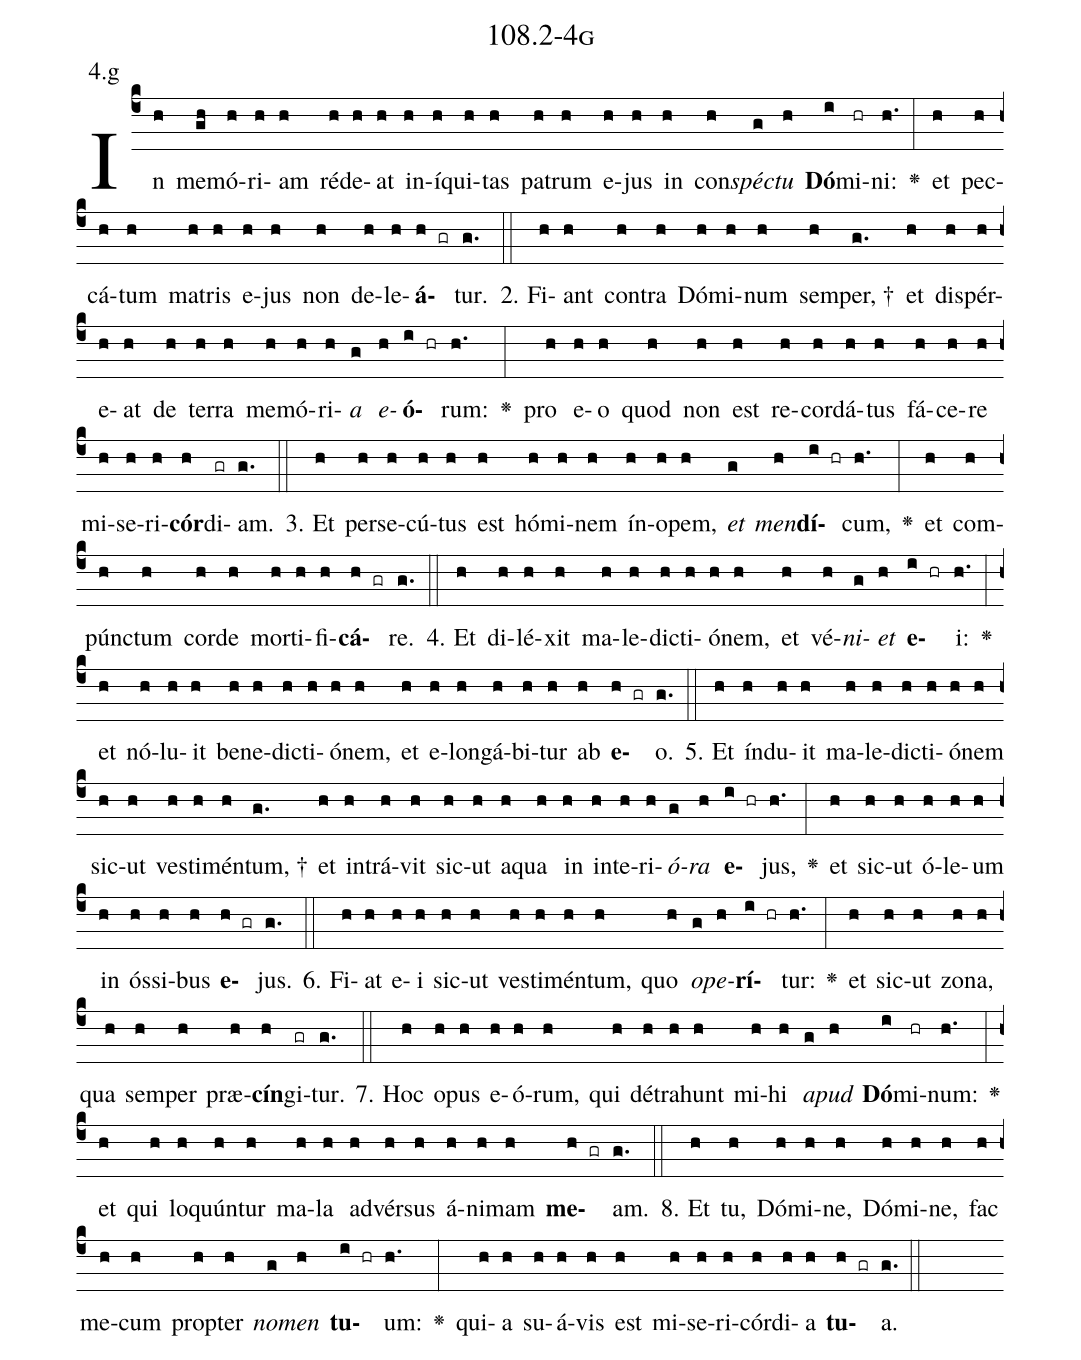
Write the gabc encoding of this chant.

name: 108.2-4g;
annotation: 4.g;
%%
(c4)In(h) me(gh)mó(h)ri(h)am(h) réd(h)e(h)at(h) in(h)í(h)qui(h)tas(h) pa(h)trum(h) e(h)jus(h) in(h) con(h)<i>spéc</i>(g)<i>tu</i>(h) <b>Dó</b>(i)mi(hr)ni:(h.) <v>\greheightstar</v>(:) et(h) pec(h)cá(h)tum(h) ma(h)tris(h) e(h)jus(h) non(h) de(h)le(h)<b>á</b>(h gr)tur.(g.) (::)
2. Fi(h)ant(h) con(h)tra(h) Dó(h)mi(h)num(h) sem(h)per, †(g.) et(h) dis(h)pér(h)e(h)at(h) de(h) ter(h)ra(h) me(h)mó(h)ri(h)<i>a</i>(g) <i>e</i>(h)<b>ó</b>(i hr)rum:(h.) <v>\greheightstar</v>(:) pro(h) e(h)o(h) quod(h) non(h) est(h) re(h)cor(h)dá(h)tus(h) fá(h)ce(h)re(h) mi(h)se(h)ri(h)<b>cór</b>(h)di(gr)am.(g.) (::)
3. Et(h) per(h)se(h)cú(h)tus(h) est(h) hó(h)mi(h)nem(h) ín(h)o(h)pem,(h) <i>et</i>(g) <i>men</i>(h)<b>dí</b>(i hr)cum,(h.) <v>\greheightstar</v>(:) et(h) com(h)púnc(h)tum(h) cor(h)de(h) mor(h)ti(h)fi(h)<b>cá</b>(h gr)re.(g.) (::)
4. Et(h) di(h)lé(h)xit(h) ma(h)le(h)dic(h)ti(h)ó(h)nem,(h) et(h) vé(h)<i>ni</i>(g)<i>et</i>(h) <b>e</b>(i hr)i:(h.) <v>\greheightstar</v>(:) et(h) nó(h)lu(h)it(h) be(h)ne(h)dic(h)ti(h)ó(h)nem,(h) et(h) e(h)lon(h)gá(h)bi(h)tur(h) ab(h) <b>e</b>(h gr)o.(g.) (::)
5. Et(h) índ(h)u(h)it(h) ma(h)le(h)dic(h)ti(h)ó(h)nem(h) sic(h)ut(h) ves(h)ti(h)mén(h)tum, †(g.) et(h) in(h)trá(h)vit(h) sic(h)ut(h) a(h)qua(h) in(h) in(h)te(h)ri(h)<i>ó</i>(g)<i>ra</i>(h) <b>e</b>(i hr)jus,(h.) <v>\greheightstar</v>(:) et(h) sic(h)ut(h) ó(h)le(h)um(h) in(h) ós(h)si(h)bus(h) <b>e</b>(h gr)jus.(g.) (::)
6. Fi(h)at(h) e(h)i(h) sic(h)ut(h) ves(h)ti(h)mén(h)tum,(h) quo(h) <i>o</i>(g)<i>pe</i>(h)<b>rí</b>(i hr)tur:(h.) <v>\greheightstar</v>(:) et(h) sic(h)ut(h) zo(h)na,(h) qua(h) sem(h)per(h) præ(h)<b>cín</b>(h)gi(gr)tur.(g.) (::)
7. Hoc(h) o(h)pus(h) e(h)ó(h)rum,(h) qui(h) dé(h)tra(h)hunt(h) mi(h)hi(h) <i>a</i>(g)<i>pud</i>(h) <b>Dó</b>(i)mi(hr)num:(h.) <v>\greheightstar</v>(:) et(h) qui(h) lo(h)quún(h)tur(h) ma(h)la(h) ad(h)vér(h)sus(h) á(h)ni(h)mam(h) <b>me</b>(h gr)am.(g.) (::)
8. Et(h) tu,(h) Dó(h)mi(h)ne,(h) Dó(h)mi(h)ne,(h) fac(h) me(h)cum(h) prop(h)ter(h) <i>no</i>(g)<i>men</i>(h) <b>tu</b>(i hr)um:(h.) <v>\greheightstar</v>(:) qui(h)a(h) su(h)á(h)vis(h) est(h) mi(h)se(h)ri(h)cór(h)di(h)a(h) <b>tu</b>(h gr)a.(g.) (::)
